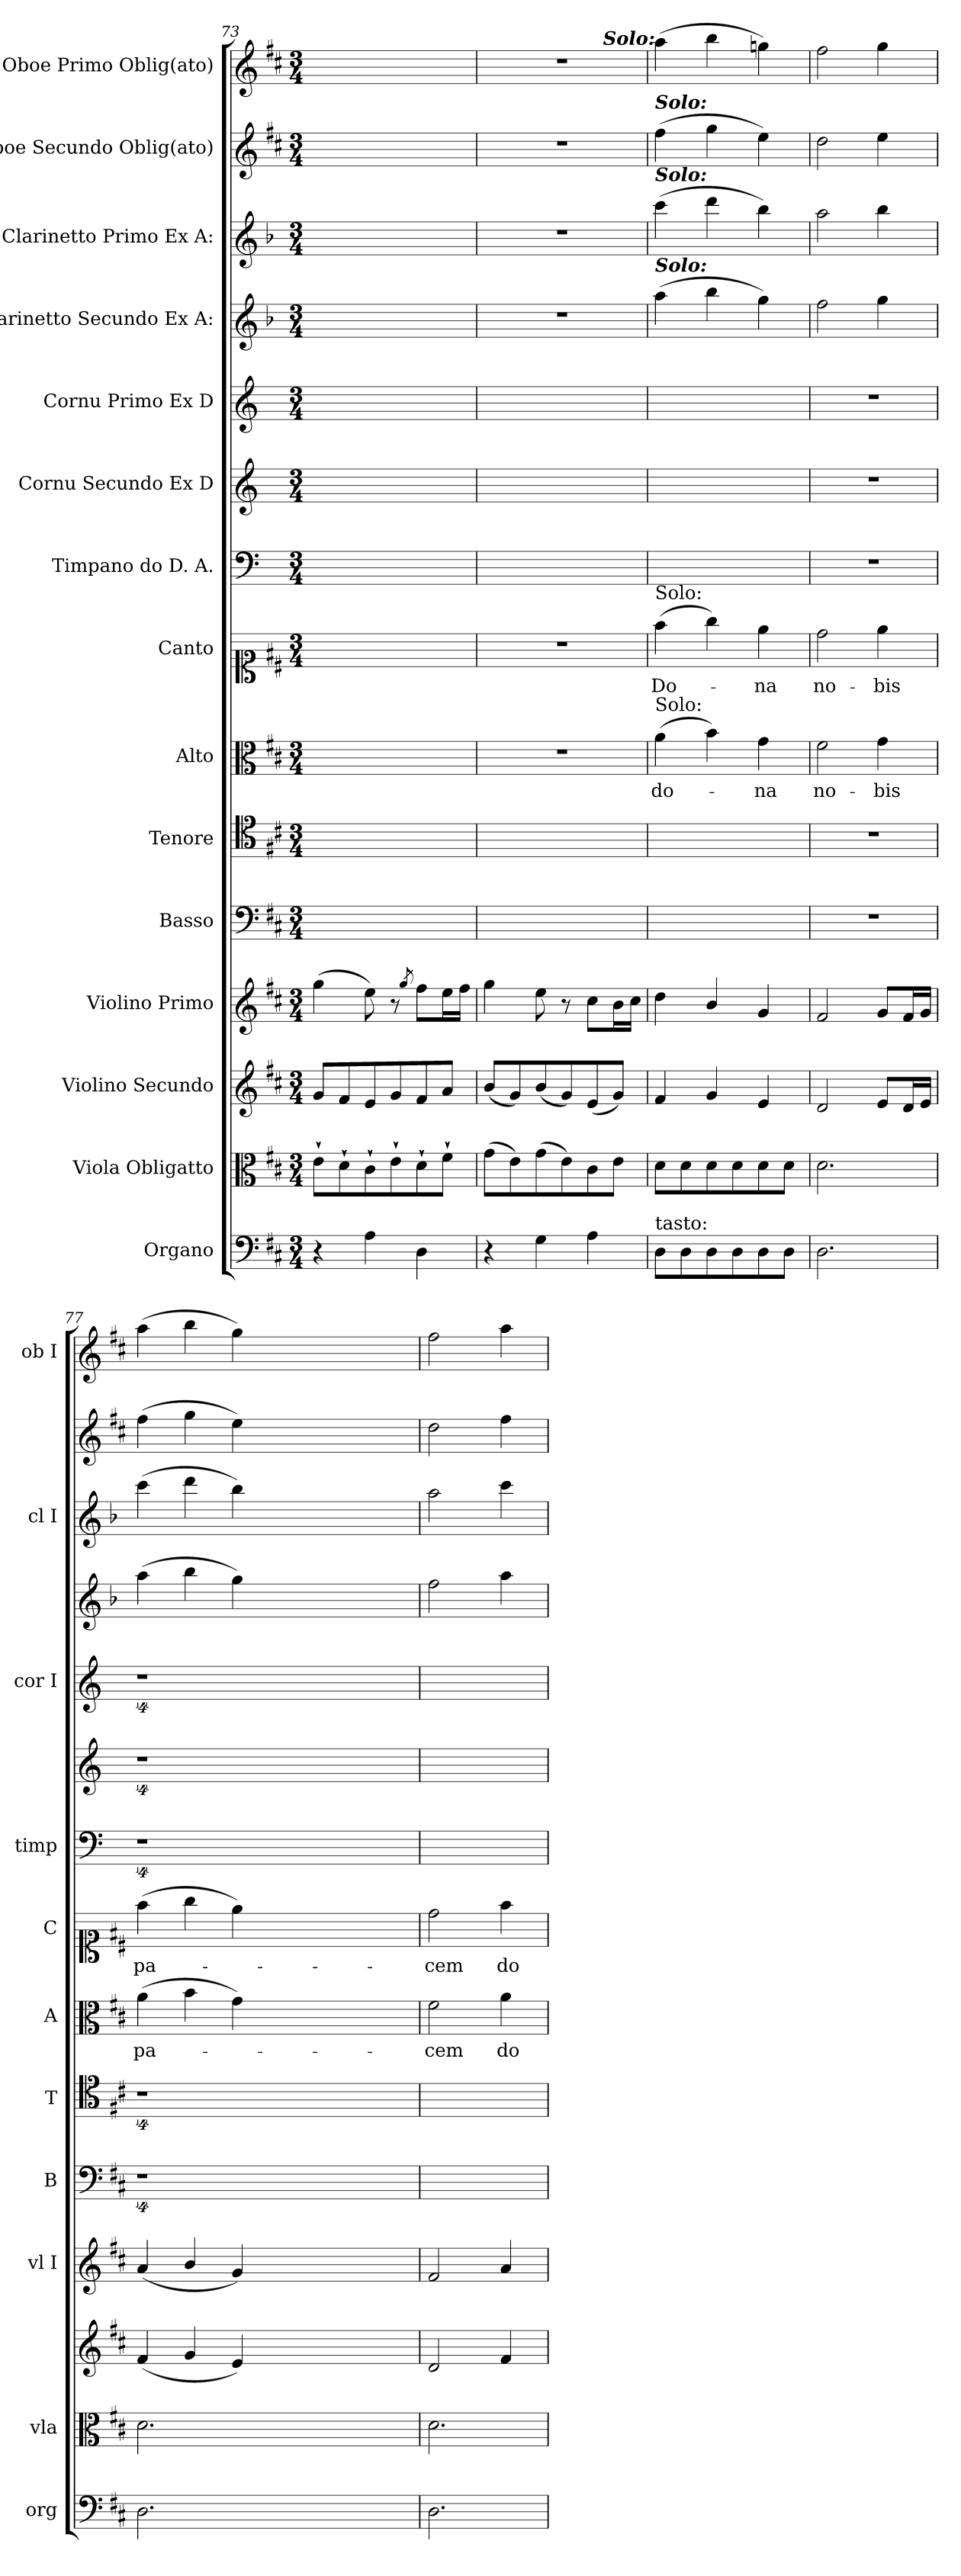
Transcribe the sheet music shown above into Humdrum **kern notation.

**kern	**kern	**kern	**kern	**kern	**kern	**kern	**text	**kern	**text	**kern	**kern	**kern	**kern	**kern	**kern	**kern
*part15	*part14	*part13	*part12	*part11	*part10	*part9	*part9	*part8	*part8	*part7	*part6	*part5	*part4	*part3	*part2	*part1
*staff15	*staff14	*staff13	*staff12	*staff11	*staff10	*staff9	*staff9	*staff8	*staff8	*staff7	*staff6	*staff5	*staff4	*staff3	*staff2	*staff1
*I"Organo	*I"Viola Obligatto	*I"Violino Secundo	*I"Violino Primo	*I"Basso	*I"Tenore	*I"Alto	*	*I"Canto	*	*I"Timpano do D. A.	*I"Cornu Secundo Ex D	*I"Cornu Primo Ex D	*I"Clarinetto Secundo Ex A:	*I"Clarinetto Primo Ex A:	*I"Oboe Secundo Oblig(ato)	*I"Oboe Primo Oblig(ato)
*I'org	*I'vla	*	*I'vl I	*I'B	*I'T	*I'A	*	*I'C	*	*I'timp	*	*I'cor I	*	*I'cl I	*	*I'ob I
*clefF4	*clefC3	*clefG2	*clefG2	*clefF4	*clefC4	*clefC3	*	*clefC1	*	*clefF4	*clefG2	*clefG2	*clefG2	*clefG2	*clefG2	*clefG2
*	*	*	*	*	*	*	*	*	*	*	*ITrd6c10	*ITrd6c10	*ITrd2c3	*ITrd2c3	*	*
*k[f#c#]	*k[f#c#]	*k[f#c#]	*k[f#c#]	*k[f#c#]	*k[f#c#]	*k[f#c#]	*	*k[f#c#]	*	*k[]	*k[f#c#]	*k[f#c#]	*k[f#c#]	*k[f#c#]	*k[f#c#]	*k[f#c#]
*D:	*D:	*D:	*D:	*D:	*D:	*D:	*	*D:	*	*	*D:	*D:	*D:	*D:	*D:	*D:
*M3/4	*M3/4	*M3/4	*M3/4	*M3/4	*M3/4	*M3/4	*	*M3/4	*	*M3/4	*M3/4	*M3/4	*M3/4	*M3/4	*M3/4	*M3/4
=73	=73	=73	=73	=73	=73	=73	=73	=73	=73	=73	=73	=73	=73	=73	=73	=73
4r	8e`\L	8g/L	(4gg\	2.ryy	2.ryy	2.ryy	.	2.ryy	.	2.ryy	2.ryy	2.ryy	2.ryy	2.ryy	2.ryy	2.ryy
.	8d`\	8f#/	.	.	.	.	.	.	.	.	.	.	.	.	.	.
4A\	8c#`\	8e/	8ee\)	.	.	.	.	.	.	.	.	.	.	.	.	.
.	8e`\	8g/	8r	.	.	.	.	.	.	.	.	.	.	.	.	.
.	.	.	8qgg/	.	.	.	.	.	.	.	.	.	.	.	.	.
4D\	8d`\	8f#/	8ff#\L	.	.	.	.	.	.	.	.	.	.	.	.	.
.	8f#`\J	8a/J	16ee\L	.	.	.	.	.	.	.	.	.	.	.	.	.
.	.	.	16ff#\JJ	.	.	.	.	.	.	.	.	.	.	.	.	.
=74	=74	=74	=74	=74	=74	=74	=74	=74	=74	=74	=74	=74	=74	=74	=74	=74
4r	(8g\L	(8b/L	4gg\	2.ryy	2.ryy	2.r	.	2.r	.	2.ryy	2.ryy	2.ryy	2.r	2.r	2.r	2.r
.	8e\)	8g/)	.	.	.	.	.	.	.	.	.	.	.	.	.	.
4G\	(8g\	(8b/	8ee\	.	.	.	.	.	.	.	.	.	.	.	.	.
.	8e\)	8g/)	8r	.	.	.	.	.	.	.	.	.	.	.	.	.
4A\	8c#\	(8e/	8cc#\L	.	.	.	.	.	.	.	.	.	.	.	.	.
.	8e\J	8g/J)	16b\L	.	.	.	.	.	.	.	.	.	.	.	.	.
.	.	.	16cc#\JJ	.	.	.	.	.	.	.	.	.	.	.	.	.
=75	=75	=75	=75	=75	=75	=75	=75	=75	=75	=75	=75	=75	=75	=75	=75	=75
!	!	!	!	!	!	!	!	!	!	!	!	!	!	!	!	!LO:TX:a:Bi:rj:t=Solo&colon;
!	!	!	!	!	!	!	!	!	!	!	!	!	!	!	!LO:TX:a:Bi:t=Solo&colon;	!
!	!	!	!	!	!	!	!	!	!	!	!	!	!	!LO:TX:a:Bi:t=Solo&colon;	!	!
!	!	!	!	!	!	!	!	!	!	!	!	!	!LO:TX:a:Bi:t=Solo&colon;	!	!	!
!	!	!	!	!	!	!	!	!LO:TX:a:t=Solo&colon;	!	!	!	!	!	!	!	!
!	!	!	!	!	!	!LO:TX:a:t=Solo&colon;	!	!	!	!	!	!	!	!	!	!
!LO:TX:a:t=tasto&colon;	!	!	!	!	!	!	!	!	!	!	!	!	!	!	!	!
8D\L	8d\L	4f#/	4dd\	2.ryy	2.ryy	(4a\	do-	(4ff#\	Do-	2.ryy	2.ryy	2.ryy	(4ff#\	(4aa\	(4ff#\	(>4aa\
8D\	8d\	.	.	.	.	.	.	.	.	.	.	.	.	.	.	.
8D\	8d\	4g/	4b/	.	.	4b\)	.	4gg\)	.	.	.	.	4gg\	4bb\	4gg\	4bb\
8D\	8d\	.	.	.	.	.	.	.	.	.	.	.	.	.	.	.
8D\	8d\	4e/	4g/	.	.	4g\	-na	4ee\	-na	.	.	.	4ee\)	4gg\)	4ee\)	4ggn\)
8D\J	8d\J	.	.	.	.	.	.	.	.	.	.	.	.	.	.	.
=76	=76	=76	=76	=76	=76	=76	=76	=76	=76	=76	=76	=76	=76	=76	=76	=76
2.D\	2.d\	2d/	2f#/	2.r	2.r	2f#\	no-	2dd\	no-	2.r	2.r	2.r	2dd\	2ff#\	2dd\	2ff#\
.	.	8e/L	8g/L	.	.	4g\	-bis	4ee\	-bis	.	.	.	4ee\	4gg\	4ee\	4gg\
.	.	16d/L	16f#/L	.	.	.	.	.	.	.	.	.	.	.	.	.
.	.	16e/JJ	16g/JJ	.	.	.	.	.	.	.	.	.	.	.	.	.
=77	=77	=77	=77	=77	=77	=77	=77	=77	=77	=77	=77	=77	=77	=77	=77	=77
2.D\	2.d\	(4f#/	(4a/	4%9r	4%9r	(4a\	pa-	(4ff#\	pa-	4%9r	4%9r	4%9r	(4ff#\	(4aa\	(4ff#\	(>4aa\
.	.	4g/	4b/	.	.	4b\	.	4gg\	.	.	.	.	4gg\	4bb\	4gg\	4bb\
.	.	4e/)	4g/)	.	.	4g\)	.	4ee\)	.	.	.	.	4ee\)	4gg\)	4ee\)	4gg\)
1.ryy	1.ryy	1.ryy	1.ryy	.	.	1.ryy	.	1.ryy	.	.	.	.	1.ryy	1.ryy	1.ryy	1.ryy
=78	=78	=78	=78	=78	=78	=78	=78	=78	=78	=78	=78	=78	=78	=78	=78	=78
2.D\	2.d\	2d/	2f#/	2.ryy	2.ryy	2f#\	-cem	2dd\	-cem	2.ryy	2.ryy	2.ryy	2dd\	2ff#\	2dd\	2ff#\
.	.	4f#/	4a/	.	.	4a\	do-	4ff#\	do-	.	.	.	4ff#\	4aa\	4ff#\	4aa\
=	=	=	=	=	=	=	=	=	=	=	=	=	=	=	=	=
*-	*-	*-	*-	*-	*-	*-	*-	*-	*-	*-	*-	*-	*-	*-	*-	*-
